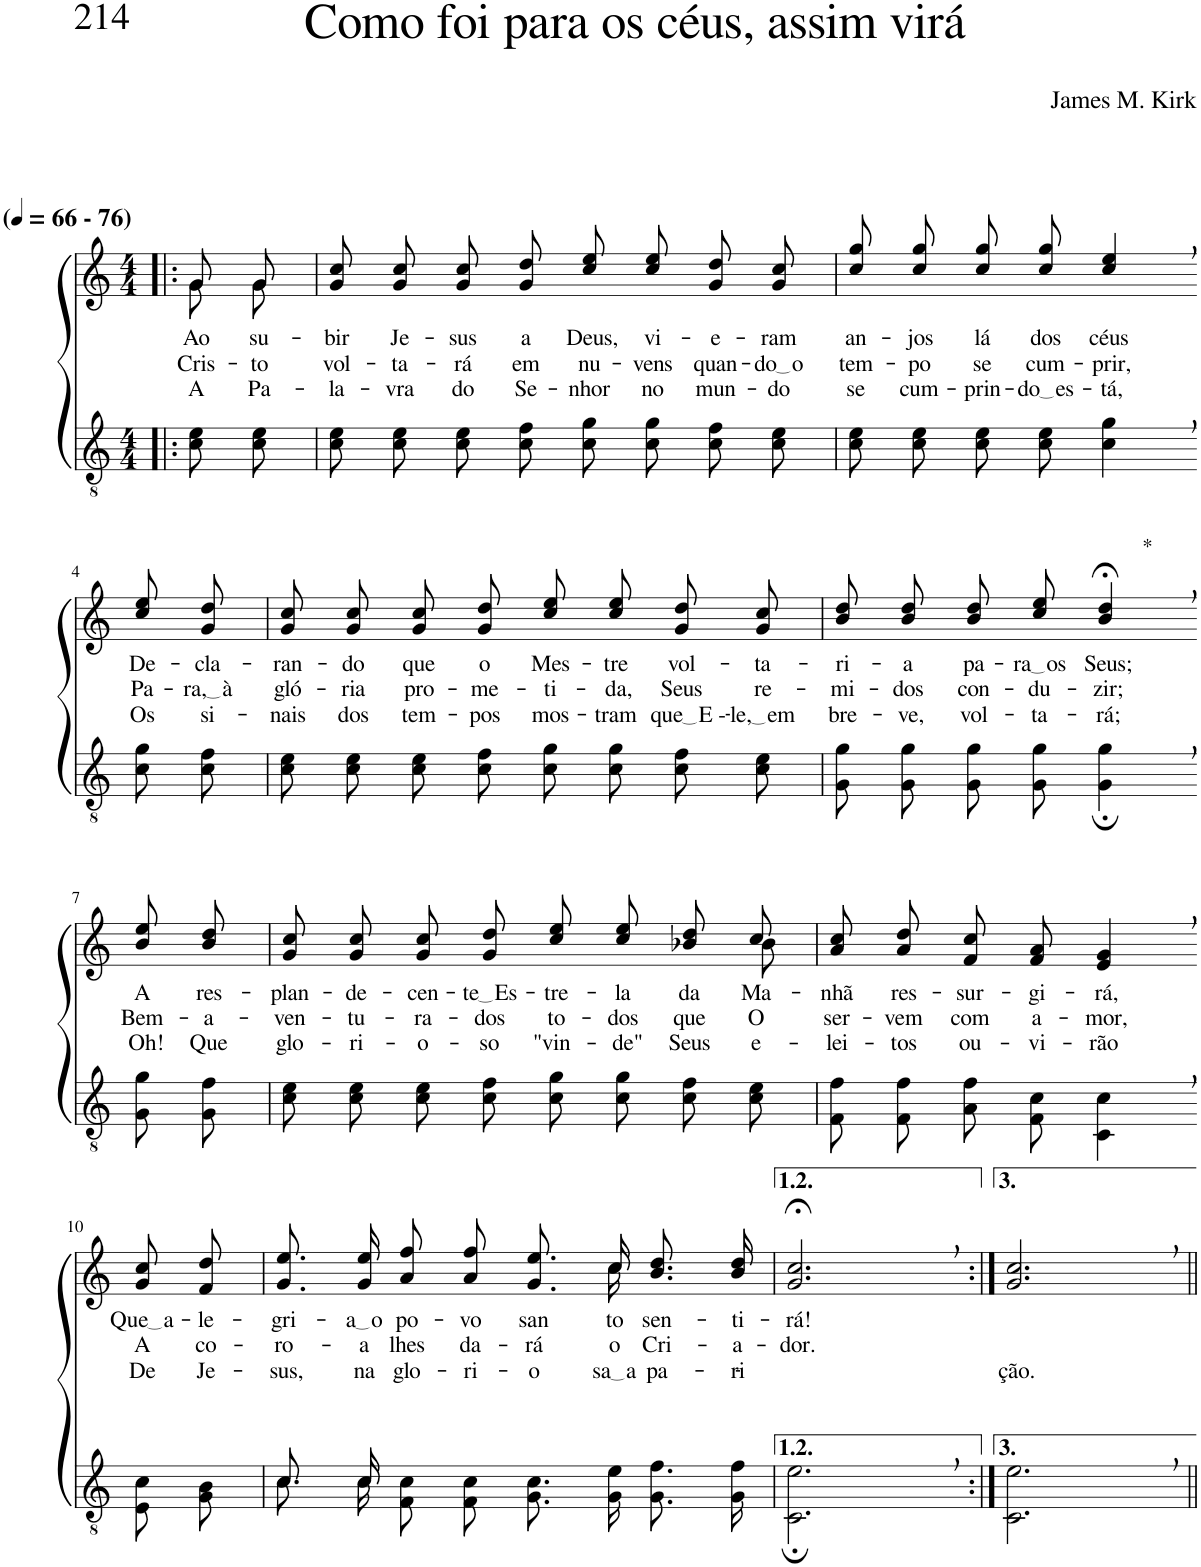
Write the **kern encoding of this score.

**kern	**kern	**text	**text	**text
*part2	*part1	*part1	*part1	*part1
*staff2	*staff1	*staff1	*staff1	*staff1
*I"Parte III e IV	*I"Parte I e II	*	*	*
*clefGv2	*clefG2	*	*	*
*Trd3c5	*Trd3c5	*	*	*
*k[]	*k[]	*	*	*
*M4/4	*M4/4	*	*	*
*MM66	*MM66	*	*	*
=1!|:	=1!|:	=1!|:	=1!|:	=1!|:
*	*^	*	*	*
!	!LO:TX:a:B:t=(	!	!	!	!
!	!LO:TX:a:B:t=- 76)	!	!	!	!
!	!	!	!LO:LY:b	!LO:LY:b	!LO:LY:b
8c\ 8e\L	8g/L	8g\L	Ao	Cris-	A
!	!	!	!LO:LY:b	!LO:LY:b	!LO:LY:b
8c\ 8e\J	8g/J	8g\J	su-	-to	Pa-
=2	=2	=2	=2	=2	=2
!	!	!	!LO:LY:b	!LO:LY:b	!LO:LY:b
*	*v	*v	*	*	*
8c\ 8e\L	8g/ 8cc/L	-bir	vol-	la-
!	!	!LO:LY:b	!LO:LY:b	!LO:LY:b
8c\ 8e\J	8g/ 8cc/J	Je-	-ta-	-vra
!	!	!LO:LY:b	!LO:LY:b	!LO:LY:b
8c\ 8e\L	8g\ 8cc\L	-sus	-rá	do
!	!	!LO:LY:b	!LO:LY:b	!LO:LY:b
8c\ 8f\J	8g\ 8dd\J	a	em	Se-
!	!	!LO:LY:b	!LO:LY:b	!LO:LY:b
8c\ 8g\L	8cc\ 8ee\L	Deus,	nu-	-nhor
!	!	!LO:LY:b	!LO:LY:b	!LO:LY:b
8c\ 8g\J	8cc\ 8ee\J	vi-	-vens	no
!	!	!LO:LY:b	!LO:LY:b	!LO:LY:b
8c\ 8f\L	8g/ 8dd/L	-e-	quan-	mun-
!	!	!LO:LY:b	!LO:LY:b	!LO:LY:b
8c\ 8e\J	8g/ 8cc/J	-ram	do o	-do
=3	=3	=3	=3	=3
!	!	!LO:LY:b	!LO:LY:b	!LO:LY:b
8c\ 8e\L	8cc\ 8gg\L	an-	tem-	se
!	!	!LO:LY:b	!LO:LY:b	!LO:LY:b
8c\ 8e\J	8cc\ 8gg\J	-jos	-po	cum-
!	!	!LO:LY:b	!LO:LY:b	!LO:LY:b
8c\ 8e\L	8cc\ 8gg\L	lá	se	-prin-
!	!	!LO:LY:b	!LO:LY:b	!LO:LY:b
8c\ 8e\J	8cc\ 8gg\J	dos	cum-	do es
!	!	!LO:LY:b	!LO:LY:b	!LO:LY:b
4c\, 4g\,	4cc/, 4ee/,	céus	-prir,	-tá,
!!LO:LB:g=z
=4-	=4-	=4-	=4-	=4-
!	!	!LO:LY:b	!LO:LY:b	!LO:LY:b
8c\ 8g\L	8cc\ 8ee\L	De-	Pa-	Os
!	!	!LO:LY:b	!LO:LY:b	!LO:LY:b
8c\ 8f\J	8g\ 8dd\J	-cla-	ra, à	si-
=5	=5	=5	=5	=5
!	!	!LO:LY:b	!LO:LY:b	!LO:LY:b
8c\ 8e\L	8g/ 8cc/L	-ran-	gló-	-nais
!	!	!LO:LY:b	!LO:LY:b	!LO:LY:b
8c\ 8e\J	8g/ 8cc/J	-do	-ria	dos
!	!	!LO:LY:b	!LO:LY:b	!LO:LY:b
8c\ 8e\L	8g\ 8cc\L	que	pro-	tem-
!	!	!LO:LY:b	!LO:LY:b	!LO:LY:b
8c\ 8f\J	8g\ 8dd\J	o	-me-	-pos
!	!	!LO:LY:b	!LO:LY:b	!LO:LY:b
8c\ 8g\L	8cc\ 8ee\L	Mes-	-ti-	mos-
!	!	!LO:LY:b	!LO:LY:b	!LO:LY:b
8c\ 8g\J	8cc\ 8ee\J	-tre	-da,	-tram
!	!	!LO:LY:b	!LO:LY:b	!LO:LY:b
8c\ 8f\L	8g/ 8dd/L	vol-	Seus	que E -
!	!	!LO:LY:b	!LO:LY:b	!LO:LY:b
8c\ 8e\J	8g/ 8cc/J	-ta-	re-	le, em
=6	=6	=6	=6	=6
!	!	!LO:LY:b	!LO:LY:b	!LO:LY:b
8G\ 8g\L	8b\ 8dd\L	-ri-	-mi-	bre-
!	!	!LO:LY:b	!LO:LY:b	!LO:LY:b
8G\ 8g\J	8b\ 8dd\J	-a	-dos	-ve,
!	!	!LO:LY:b	!LO:LY:b	!LO:LY:b
8G\ 8g\L	8b\ 8dd\L	pa-	con-	vol-
!	!	!LO:LY:b	!LO:LY:b	!LO:LY:b
8G\ 8g\J	8cc\ 8ee\J	ra os	-du-	-ta-
!	!LO:TX:a:t=*	!	!	!
!	!	!LO:LY:b	!LO:LY:b	!LO:LY:b
4G\;, 4g\;,	4b/;<, 4dd/;<,	Seus;	-zir;	-rá;
!!LO:LB:g=z
=7-	=7-	=7-	=7-	=7-
!	!	!LO:LY:b	!LO:LY:b	!LO:LY:b
8G\ 8g\L	8b\ 8ee\L	A	Bem-	Oh!
!	!	!LO:LY:b	!LO:LY:b	!LO:LY:b
8G\ 8f\J	8b\ 8dd\J	res-	-a-	Que
=8	=8	=8	=8	=8
!	!	!LO:LY:b	!LO:LY:b	!LO:LY:b
*	*^	*	*	*
8c\ 8e\L	8g/ 8cc/L	2..ryy	-plan-	-ven-	glo-
!	!	!	!LO:LY:b	!LO:LY:b	!LO:LY:b
8c\ 8e\J	8g/ 8cc/J	.	-de-	-tu-	-ri-
!	!	!	!LO:LY:b	!LO:LY:b	!LO:LY:b
8c\ 8e\L	8g\ 8cc\L	.	-cen-	-ra-	-o-
!	!	!	!LO:LY:b	!LO:LY:b	!LO:LY:b
8c\ 8f\J	8g\ 8dd\J	.	te Es	-dos	-so
!	!	!	!LO:LY:b	!LO:LY:b	!LO:LY:b
8c\ 8g\L	8cc\ 8ee\L	.	-tre-	to-	"vin-
!	!	!	!LO:LY:b	!LO:LY:b	!LO:LY:b
8c\ 8g\J	8cc\ 8ee\J	.	-la	-dos	-de"
!	!	!	!LO:LY:b	!LO:LY:b	!LO:LY:b
8c\ 8f\L	8b-X\ 8dd\L	.	da	que	Seus
!	!	!	!LO:LY:b	!LO:LY:b	!LO:LY:b
8c\ 8e\J	8cc\J	8b-\	Ma-	O	-e-
=9	=9	=9	=9	=9	=9
!	!	!	!LO:LY:b	!LO:LY:b	!LO:LY:b
*	*v	*v	*	*	*
8F\ 8f\L	8a\ 8cc\L	-nhã	ser-	-lei-
!	!	!LO:LY:b	!LO:LY:b	!LO:LY:b
8F\ 8f\J	8a\ 8dd\J	res-	-vem	-tos
!	!	!LO:LY:b	!LO:LY:b	!LO:LY:b
8A\ 8f\L	8f/ 8cc/L	-sur-	com	ou-
!	!	!LO:LY:b	!LO:LY:b	!LO:LY:b
8F\ 8c\J	8f/ 8a/J	-gi-	a-	-vi-
!	!	!LO:LY:b	!LO:LY:b	!LO:LY:b
4C\, 4c\,	4e/, 4g/,	-rá,	-mor,	-rão
!!LO:LB:g=z
=10-	=10-	=10-	=10-	=10-
!	!	!LO:LY:b	!LO:LY:b	!LO:LY:b
8E/ 8c/L	8g\ 8cc\L	Que a	A	De
!	!	!LO:LY:b	!LO:LY:b	!LO:LY:b
8G/ 8B/J	8f\ 8dd\J	-le-	co-	Je-
=11	=11	=11	=11	=11
*^	*^	*	*	*
!	!	!	!	!LO:LY:b	!LO:LY:b	!LO:LY:b
8.c/L	8.c\L	2ryy	8.g\ 8.ee\L	-gri-	-ro-	-sus,
!	!	!	!	!LO:LY:b	!LO:LY:b	!LO:LY:b
16c/Jk	16c\Jk	.	16g\ 16ee\Jk	a o	-a	na
!	!	!	!	!LO:LY:b	!LO:LY:b	!LO:LY:b
2.ryy	8F/ 8c/L	.	8a\ 8ff\L	po-	lhes	glo-
!	!	!	!	!LO:LY:b	!LO:LY:b	!LO:LY:b
.	8F/ 8c/J	.	8a\ 8ff\J	-vo	da-	-ri-
!	!	!	!	!LO:LY:b	!LO:LY:b	!LO:LY:b
.	8.G\ 8.c\L	8.ryy	8.g/ 8.ee/L	san-	-rá	-o-
!	!	!	!	!LO:LY:b	!LO:LY:b	!LO:LY:b
.	16G\ 16e\Jk	16cc\	16cc/Jk	-to	o	sa a
!	!	!	!	!LO:LY:b	!LO:LY:b	!LO:LY:b
.	8.G\ 8.f\L	4ryy	8.b\ 8.dd\L	sen-	Cri-	-pa-
!	!	!	!	!LO:LY:b	!LO:LY:b	!LO:LY:b
.	16G\ 16f\Jk	.	16b\ 16dd\Jk	-ti-	-a-	-ri-
=12	=12	=12	=12	=12	=12	=12
!	!	!	!	!LO:LY:b	!LO:LY:b	!
*v	*v	*	*	*	*	*
*	*v	*v	*	*	*
2.C\;, 2.e\;,	2.g/;<, 2.cc/;<,	-rá!	-dor.	.
=13:|!	=13:|!	=13:|!	=13:|!	=13:|!
!	!	!	!	!LO:LY:b
2.C\, 2.e\,	2.g/, 2.cc/,	.	.	-ção.
=||	=||	=||	=||	=||
*-	*-	*-	*-	*-
